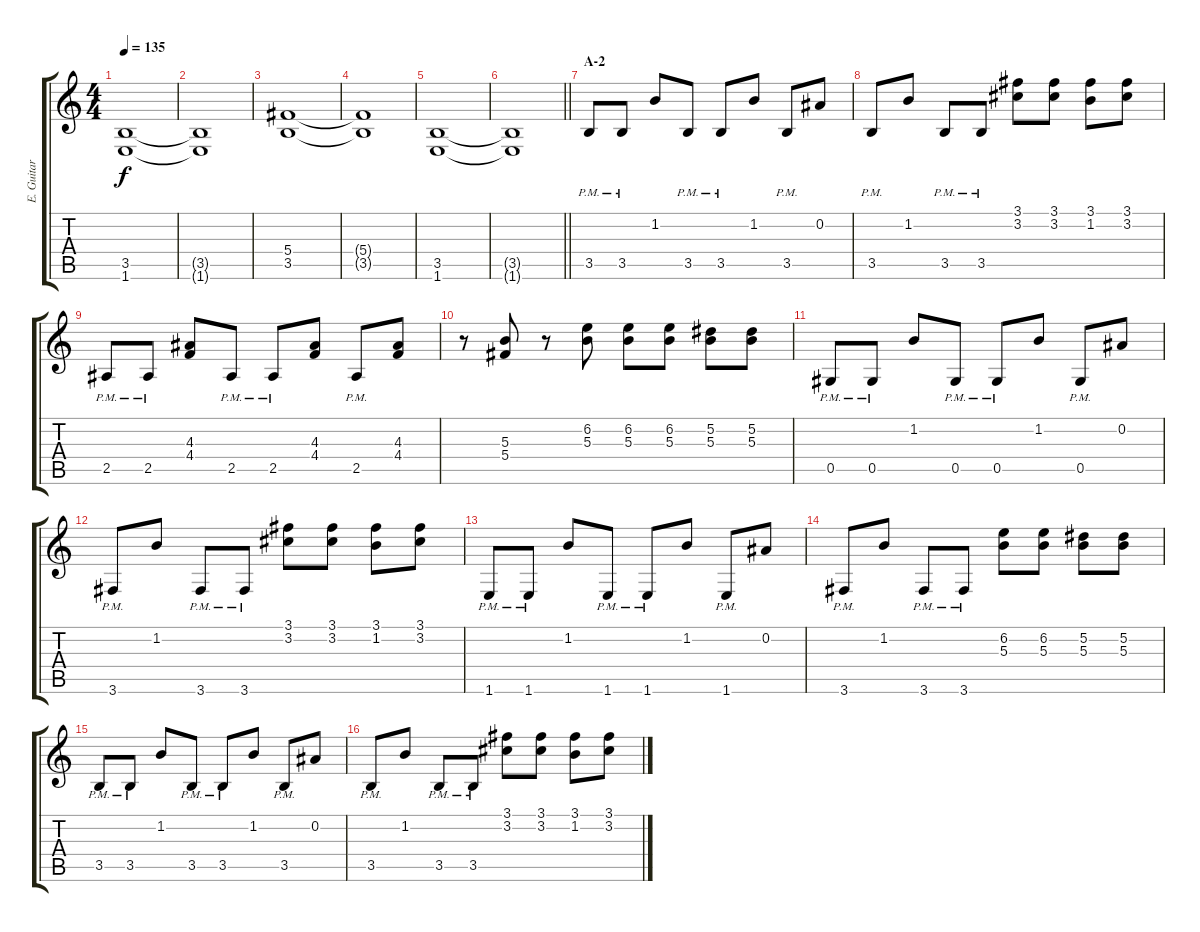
\track ("E. Guitar II" "E. Guitar ") {instrument overdrivenguitar}
\staff {score tabs}
\tuning (Eb4 Bb3 Gb3 Db3 Ab2 Eb2) {hide}
\ts (4 4)
\tempo 135
\clef g2
\ks c
(3.5 1.6).1{dy f} |
(3.5{t} 1.6{t}).1 |
(5.4 3.5).1 |
(5.4{t} 3.5{t}).1 |
(3.5 1.6).1 |
\barLineRight lightlight
(3.5{t} 1.6{t}).1 |
\section ("" "A-2")
3.5{pm}.8 3.5{pm}.8 1.2.8 3.5{pm}.8 3.5{pm}.8 1.2.8 3.5{pm}.8 0.2.8 |
3.5{pm}.8 1.2.8 3.5{pm}.8 3.5{pm}.8 (3.1 3.2).8 (3.1 3.2).8 (3.1 1.2).8 (3.1 3.2).8 |
2.5{pm}.8 2.5{pm}.8 (4.3 4.4).8 2.5{pm}.8 2.5{pm}.8 (4.3 4.4).8 2.5{pm}.8 (4.3 4.4).8 |
r.8 (5.3 5.4).8 r.8 (6.2 5.3).8 (6.2 5.3).8 (6.2 5.3).8 (5.2 5.3).8 (5.2 5.3).8 |
0.5{pm}.8 0.5{pm}.8 1.2.8 0.5{pm}.8 0.5{pm}.8 1.2.8 0.5{pm}.8 0.2.8 |
3.6{pm}.8 1.2.8 3.6{pm}.8 3.6{pm}.8 (3.1 3.2).8 (3.1 3.2).8 (3.1 1.2).8 (3.1 3.2).8 |
1.6{pm}.8 1.6{pm}.8 1.2.8 1.6{pm}.8 1.6{pm}.8 1.2.8 1.6{pm}.8 0.2.8 |
3.6{pm}.8 1.2.8 3.6{pm}.8 3.6{pm}.8 (6.2 5.3).8 (6.2 5.3).8 (5.2 5.3).8 (5.2 5.3).8 |
3.5{pm}.8 3.5{pm}.8 1.2.8 3.5{pm}.8 3.5{pm}.8 1.2.8 3.5{pm}.8 0.2.8 |
3.5{pm}.8 1.2.8 3.5{pm}.8 3.5{pm}.8 (3.1 3.2).8 (3.1 3.2).8 (3.1 1.2).8 (3.1 3.2).8
